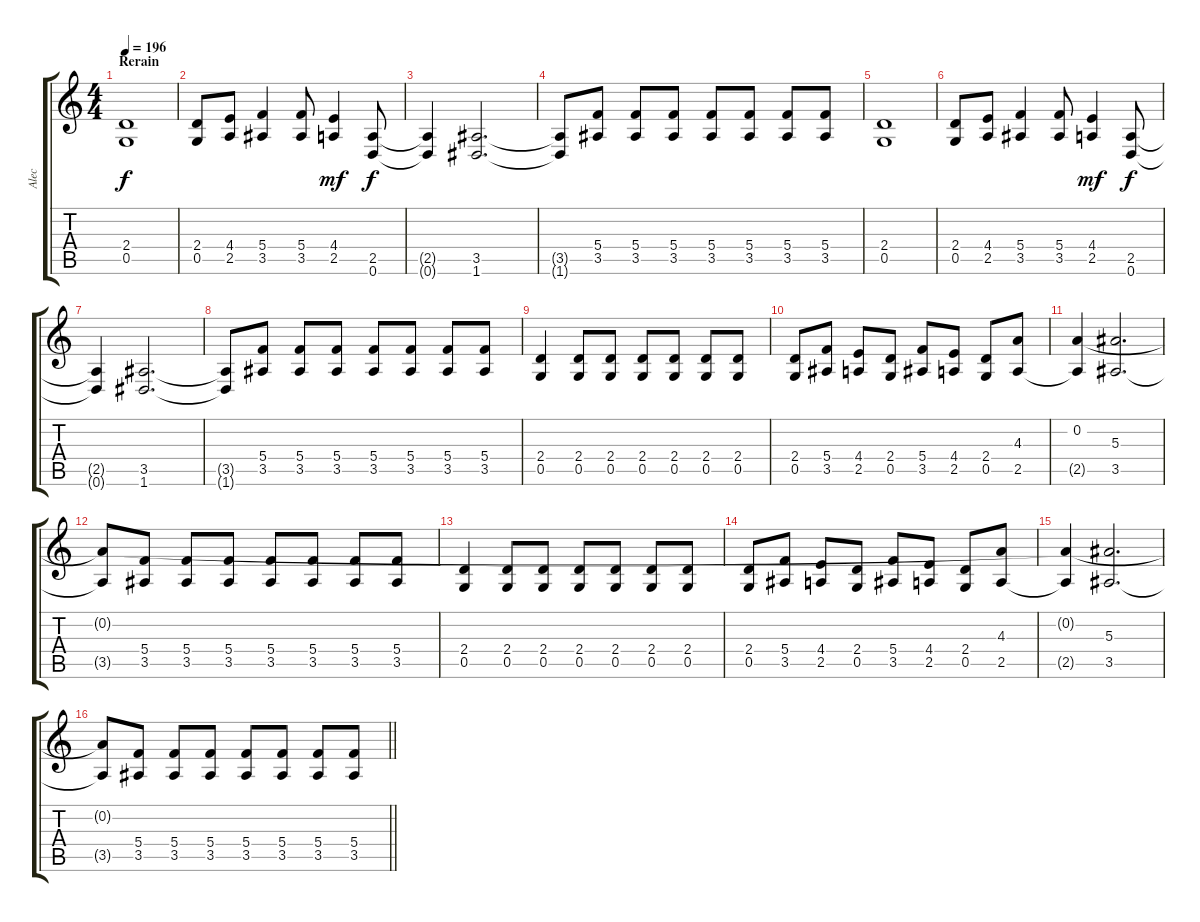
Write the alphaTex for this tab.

\track ("Alec" "Alec") {instrument distortionguitar}
\staff {score tabs}
\tuning (D4 A3 F3 C3 G2 D2) {hide}
\ts (4 4)
\section ("" "Rerain")
\tempo 196
\clef g2
\ks c
(2.4 0.5).1{dy f} |
(2.4 0.5).8 (4.4 2.5).8 (5.4 3.5).4 (5.4 3.5).8 (4.4 2.5).4{dy mf} (2.5 0.6).8{dy f} |
(2.5{t} 0.6{t}).4 (3.5 1.6).2{d} |
(3.5{t} 1.6{t}).8 (5.4 3.5).8 (5.4 3.5).8 (5.4 3.5).8 (5.4 3.5).8 (5.4 3.5).8 (5.4 3.5).8 (5.4 3.5).8 |
(2.4 0.5).1 |
(2.4 0.5).8 (4.4 2.5).8 (5.4 3.5).4 (5.4 3.5).8 (4.4 2.5).4{dy mf} (2.5 0.6).8{dy f} |
(2.5{t} 0.6{t}).4 (3.5 1.6).2{d} |
(3.5{t} 1.6{t}).8 (5.4 3.5).8 (5.4 3.5).8 (5.4 3.5).8 (5.4 3.5).8 (5.4 3.5).8 (5.4 3.5).8 (5.4 3.5).8 |
(2.4 0.5).4 (2.4 0.5).8 (2.4 0.5).8 (2.4 0.5).8 (2.4 0.5).8 (2.4 0.5).8 (2.4 0.5).8 |
(2.4 0.5).8 (5.4 3.5).8 (4.4 2.5).8 (2.4 0.5).8 (5.4 3.5).8 (4.4 2.5).8 (2.4 0.5).8 (4.3 2.5).8 |
(0.2 2.5{t}).4 (5.3 3.5).2{d} |
(0.2{t} 3.5{t}).8 (5.4 3.5).8 (5.4 3.5).8 (5.4 3.5).8 (5.4 3.5).8 (5.4 3.5).8 (5.4 3.5).8 (5.4 3.5).8 |
(2.4 0.5).4 (2.4 0.5).8 (2.4 0.5).8 (2.4 0.5).8 (2.4 0.5).8 (2.4 0.5).8 (2.4 0.5).8 |
(2.4 0.5).8 (5.4 3.5).8 (4.4 2.5).8 (2.4 0.5).8 (5.4 3.5).8 (4.4 2.5).8 (2.4 0.5).8 (4.3 2.5).8 |
(0.2{t} 2.5{t}).4 (5.3 3.5).2{d} |
\barLineRight lightlight
(0.2{t} 3.5{t}).8 (5.4 3.5).8 (5.4 3.5).8 (5.4 3.5).8 (5.4 3.5).8 (5.4 3.5).8 (5.4 3.5).8 (5.4 3.5).8
